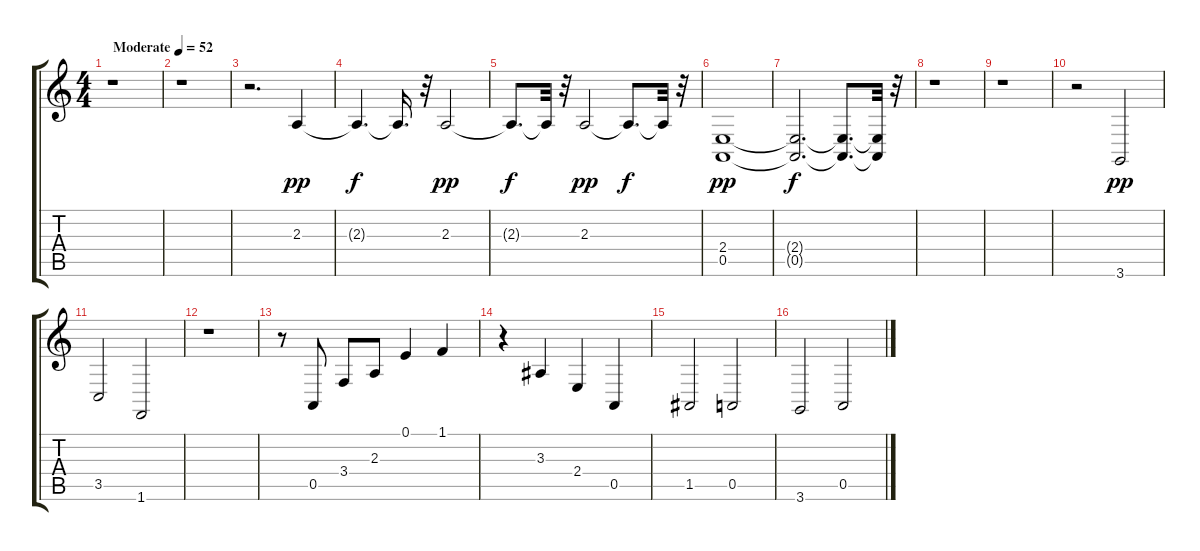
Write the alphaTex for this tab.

\track "" {instrument stringensemble1}
\staff {score tabs}
\tuning (E4 B3 G3 D3 A2 E2) {hide}
\ts (4 4)
\tempo (52 "Moderate")
\clef g2
\ks c
r.1{dy pp instrument stringensemble1} |
r.1 |
r.2{d} 2.3.4 |
2.3{t}.4{d dy f} 2.3{t}.16{d} r.32 2.3.2{dy pp} |
2.3{t}.8{d dy f} 2.3{t}.32 r.32 2.3.2{dy pp} 2.3{t}.8{d dy f} 2.3{t}.32 r.32 |
(2.4 0.5).1{dy pp} |
(2.4{t} 0.5{t}).2{d dy f} (2.4{t} 0.5{t}).8{d} (2.4{t} 0.5{t}).32 r.32 |
r.1 |
r.1 |
r.2 3.6.2{dy pp} |
3.5.2 1.6.2 |
r.1 |
r.8 0.5.8 3.4.8 2.3.8 0.1.4 1.1.4 |
r.4 3.3.4 2.4.4 0.5.4 |
1.5.2 0.5.2 |
3.6.2 0.5.2
